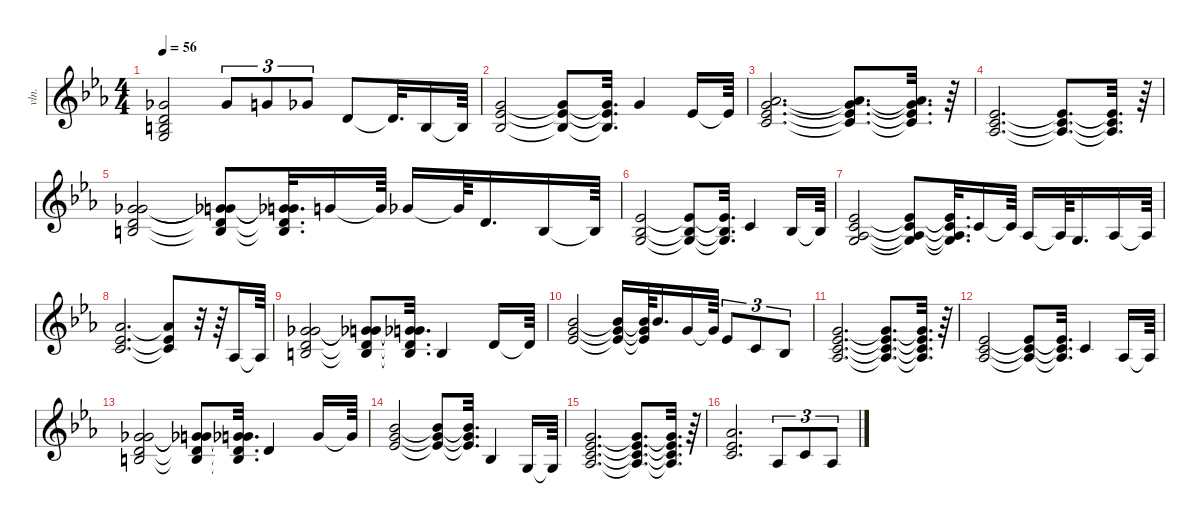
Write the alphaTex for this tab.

\defaultSystemsLayout 4
\hideDynamics
\bracketExtendMode nobrackets
\otherSystemsTrackNameOrientation horizontal
\track ("Celesta" "vln.") {solo instrument synthstrings1}
\staff {score}
\tuning (E4 B3 G3 D3 A2 E2)
\ts (4 4)
\tempo 56
\clef g2
\ks eb
(0.2{acc forcenatural} 11.3{acc b} 12.4{acc forcenatural} 10.5{acc forcenatural}).2{dy f beam Up} 11.3{acc b}.8{tu (3 2) beam Up} 12.3{acc forcenatural}.8{tu (3 2) beam Up} 11.3{acc b}.8{tu (3 2) beam Up} 12.4{acc forcenatural}.8{beam Up} 12.4{t acc forcenatural}.32{d beam Up} 9.4{acc forcenatural}.16{beam Up} 9.4{t acc forcenatural}.64{beam Up} |
(8.2{acc forcenatural} 8.3{acc b} 8.4{acc b}).2{beam Up} (8.2{t acc forcenatural} 8.3{t acc b} 8.4{t acc b}).8{beam Up} (8.2{t acc forcenatural} 8.3{t acc b} 8.4{t acc b}).32{d beam Up} 3.1{acc forcenatural}.4{beam Up} 4.2{acc b}.16{beam Up} 4.2{t acc b}.64{beam Up} |
(4.1{acc b} 8.2{acc forcenatural} 8.3{acc b} 10.4{acc forcenatural}).2{d beam Up} (4.1{t acc b} 8.2{t acc forcenatural} 8.3{t acc b} 10.4{t acc forcenatural}).8{d beam Up} (4.1{t acc b} 8.2{t acc forcenatural} 8.3{t acc b} 10.4{t acc forcenatural}).32{d beam Up} r.64{beam Up} |
(4.2{acc b} 5.3{acc forcenatural} 6.4{acc b}).2{d beam Up} (4.2{t acc b} 5.3{t acc forcenatural} 6.4{t acc b}).8{d beam Up} (4.2{t acc b} 5.3{t acc forcenatural} 6.4{t acc b}).32{d beam Up} r.64{beam Up} |
(0.2{acc forcenatural} 12.3{acc forcenatural} 16.4{acc b} 17.5{acc forcenatural}).2{beam Up} (0.2{t acc forcenatural} 12.3{t acc forcenatural} 16.4{t acc b} 17.5{t acc forcenatural}).8{beam Up} (0.2{t acc forcenatural} 12.3{t acc forcenatural} 16.4{t acc b} 17.5{t acc forcenatural}).32{d beam Up} 3.1{acc forcenatural}.16{beam Up} 3.1{t acc forcenatural}.64{beam Up} 2.1{acc b}.16{beam Up} 2.1{t acc b}.64{beam Up} 3.2{acc forcenatural}.16{d beam Up} 0.2{acc forcenatural}.16{beam Up} 0.2{t acc forcenatural}.64{beam Up} |
(4.2{acc b} 3.3{acc b} 5.4{acc forcenatural}).2{beam Up} (4.2{t acc b} 3.3{t acc b} 5.4{t acc forcenatural}).8{beam Up} (4.2{t acc b} 3.3{t acc b} 5.4{t acc forcenatural}).32{d beam Up} 1.2{acc forcenatural}.4{beam Up} 3.3{acc b}.16{beam Up} 3.3{t acc b}.64{beam Up} |
(0.3{acc forcenatural} 13.4{acc b} 15.5{acc forcenatural} 16.6{acc b}).2{beam Up} (0.3{t acc forcenatural} 13.4{t acc b} 15.5{t acc forcenatural} 16.6{t acc b}).8{beam Up} (0.3{t acc forcenatural} 13.4{t acc b} 15.5{t acc forcenatural} 16.6{t acc b}).32{d beam Up} 1.2{acc forcenatural}.16{beam Up} 1.2{t acc forcenatural}.64{beam Up} 1.3{acc b}.16{beam Up} 1.3{t acc b}.64{beam Up} 0.3{acc forcenatural}.16{d beam Up} 1.3{acc b}.16{beam Up} 1.3{t acc b}.64{beam Up} |
(4.1{acc b} 4.2{acc b} 5.3{acc forcenatural}).2{d beam Up} (4.1{t acc b} 4.2{t acc b} 5.3{t acc forcenatural}).8{beam Up} r.32{beam Up} r.64{beam Up} 6.4{acc b}.16{beam Up} 6.4{t acc b}.64{beam Up} |
(0.2{acc forcenatural} 12.3{acc forcenatural} 16.4{acc b} 17.5{acc forcenatural}).2{beam Up} (0.2{t acc forcenatural} 12.3{t acc forcenatural} 16.4{t acc b} 17.5{t acc forcenatural}).8{beam Up} (0.2{t acc forcenatural} 12.3{t acc forcenatural} 16.4{t acc b} 17.5{t acc forcenatural}).32{d beam Up} 4.3{acc forcenatural}.4{beam Up} 3.2{acc forcenatural}.16{beam Up} 3.2{t acc forcenatural}.64{beam Up} |
(6.1{acc b} 8.2{acc forcenatural} 8.3{acc b}).2{beam Up} (6.1{t acc b} 8.2{t acc forcenatural} 8.3{t acc b}).16{beam Up} (6.1{t acc b} 8.2{t acc forcenatural} 8.3{t acc b}).64{beam Up} 6.1{acc b}.16{d beam Up} 8.2{acc forcenatural}.16{beam Up} 8.2{t acc forcenatural}.64{beam Up} 8.3{acc b}.8{tu (3 2) beam Up} 5.3{acc forcenatural}.8{tu (3 2) beam Up} 8.4{acc b}.8{tu (3 2) beam Up} |
(3.1{acc forcenatural} 4.2{acc b} 5.3{acc forcenatural} 6.4{acc b}).2{d beam Up} (3.1{t acc forcenatural} 4.2{t acc b} 5.3{t acc forcenatural} 6.4{t acc b}).8{d beam Up} (3.1{t acc forcenatural} 4.2{t acc b} 5.3{t acc forcenatural} 6.4{t acc b}).32{d beam Up} r.64{beam Up} |
(4.2{acc b} 5.3{acc forcenatural} 6.4{acc b}).2{beam Up} (4.2{t acc b} 5.3{t acc forcenatural} 6.4{t acc b}).8{beam Up} (4.2{t acc b} 5.3{t acc forcenatural} 6.4{t acc b}).32{d beam Up} 1.2{acc forcenatural}.4{beam Up} 1.3{acc b}.16{beam Up} 1.3{t acc b}.64{beam Up} |
(0.2{acc forcenatural} 12.3{acc forcenatural} 16.4{acc b} 17.5{acc forcenatural}).2{beam Up} (0.2{t acc forcenatural} 12.3{t acc forcenatural} 16.4{t acc b} 17.5{t acc forcenatural}).8{beam Up} (0.2{t acc forcenatural} 12.3{t acc forcenatural} 16.4{t acc b} 17.5{t acc forcenatural}).32{d beam Up} 3.2{acc forcenatural}.4{beam Up} 2.1{acc b}.16{beam Up} 2.1{t acc b}.64{beam Up} |
(6.1{acc b} 8.2{acc forcenatural} 8.3{acc b}).2{beam Up} (6.1{t acc b} 8.2{t acc forcenatural} 8.3{t acc b}).8{beam Up} (6.1{t acc b} 8.2{t acc forcenatural} 8.3{t acc b}).32{d beam Up} 3.3{acc b}.4{beam Up} 0.3{acc forcenatural}.16{beam Up} 0.3{t acc forcenatural}.64{beam Up} |
(3.1{acc forcenatural} 4.2{acc b} 5.3{acc forcenatural} 6.4{acc b}).2{d beam Up} (3.1{t acc forcenatural} 4.2{t acc b} 5.3{t acc forcenatural} 6.4{t acc b}).8{d beam Up} (3.1{t acc forcenatural} 4.2{t acc b} 5.3{t acc forcenatural} 6.4{t acc b}).32{d beam Up} r.64{beam Up} |
(4.1{acc b} 4.2{acc b} 5.3{acc forcenatural}).2{d beam Up} 6.4{acc b}.8{tu (3 2) beam Up} 5.3{acc forcenatural}.8{tu (3 2) beam Up} 6.4{acc b}.8{tu (3 2) beam Up}
